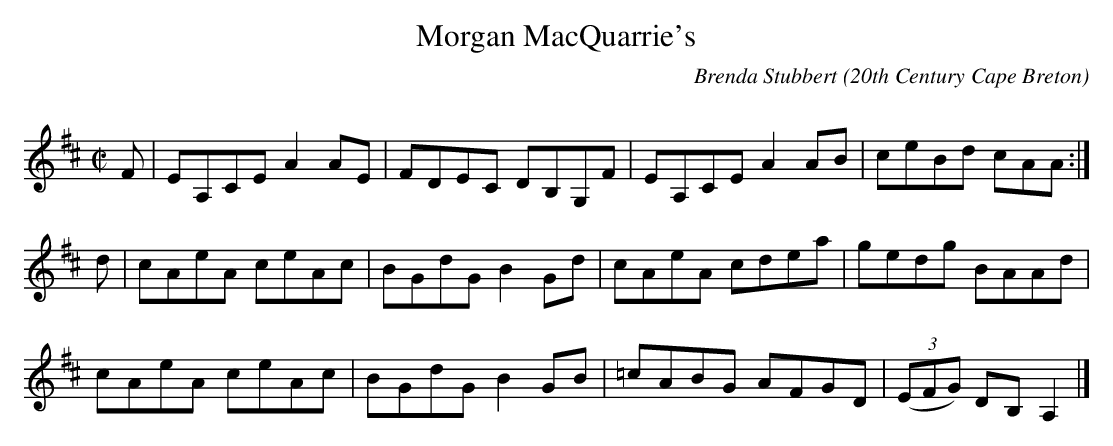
X:1
T:Morgan MacQuarrie's
C:Brenda Stubbert
O:20th Century Cape Breton
Q:333
L:1/8
M:C|
K:A mixolydian
F|EA,CE A2 AE|FDEC DB,G,F|EA,CE A2 AB|ceBd cAA:|!
d|cAeA ceAc|BGdG B2 Gd|cAeA cdea|gedg BAAd|!
cAeA ceAc|BGdG B2 GB|=cABG AFGD|(3(EFG) DB, A,2|]!
